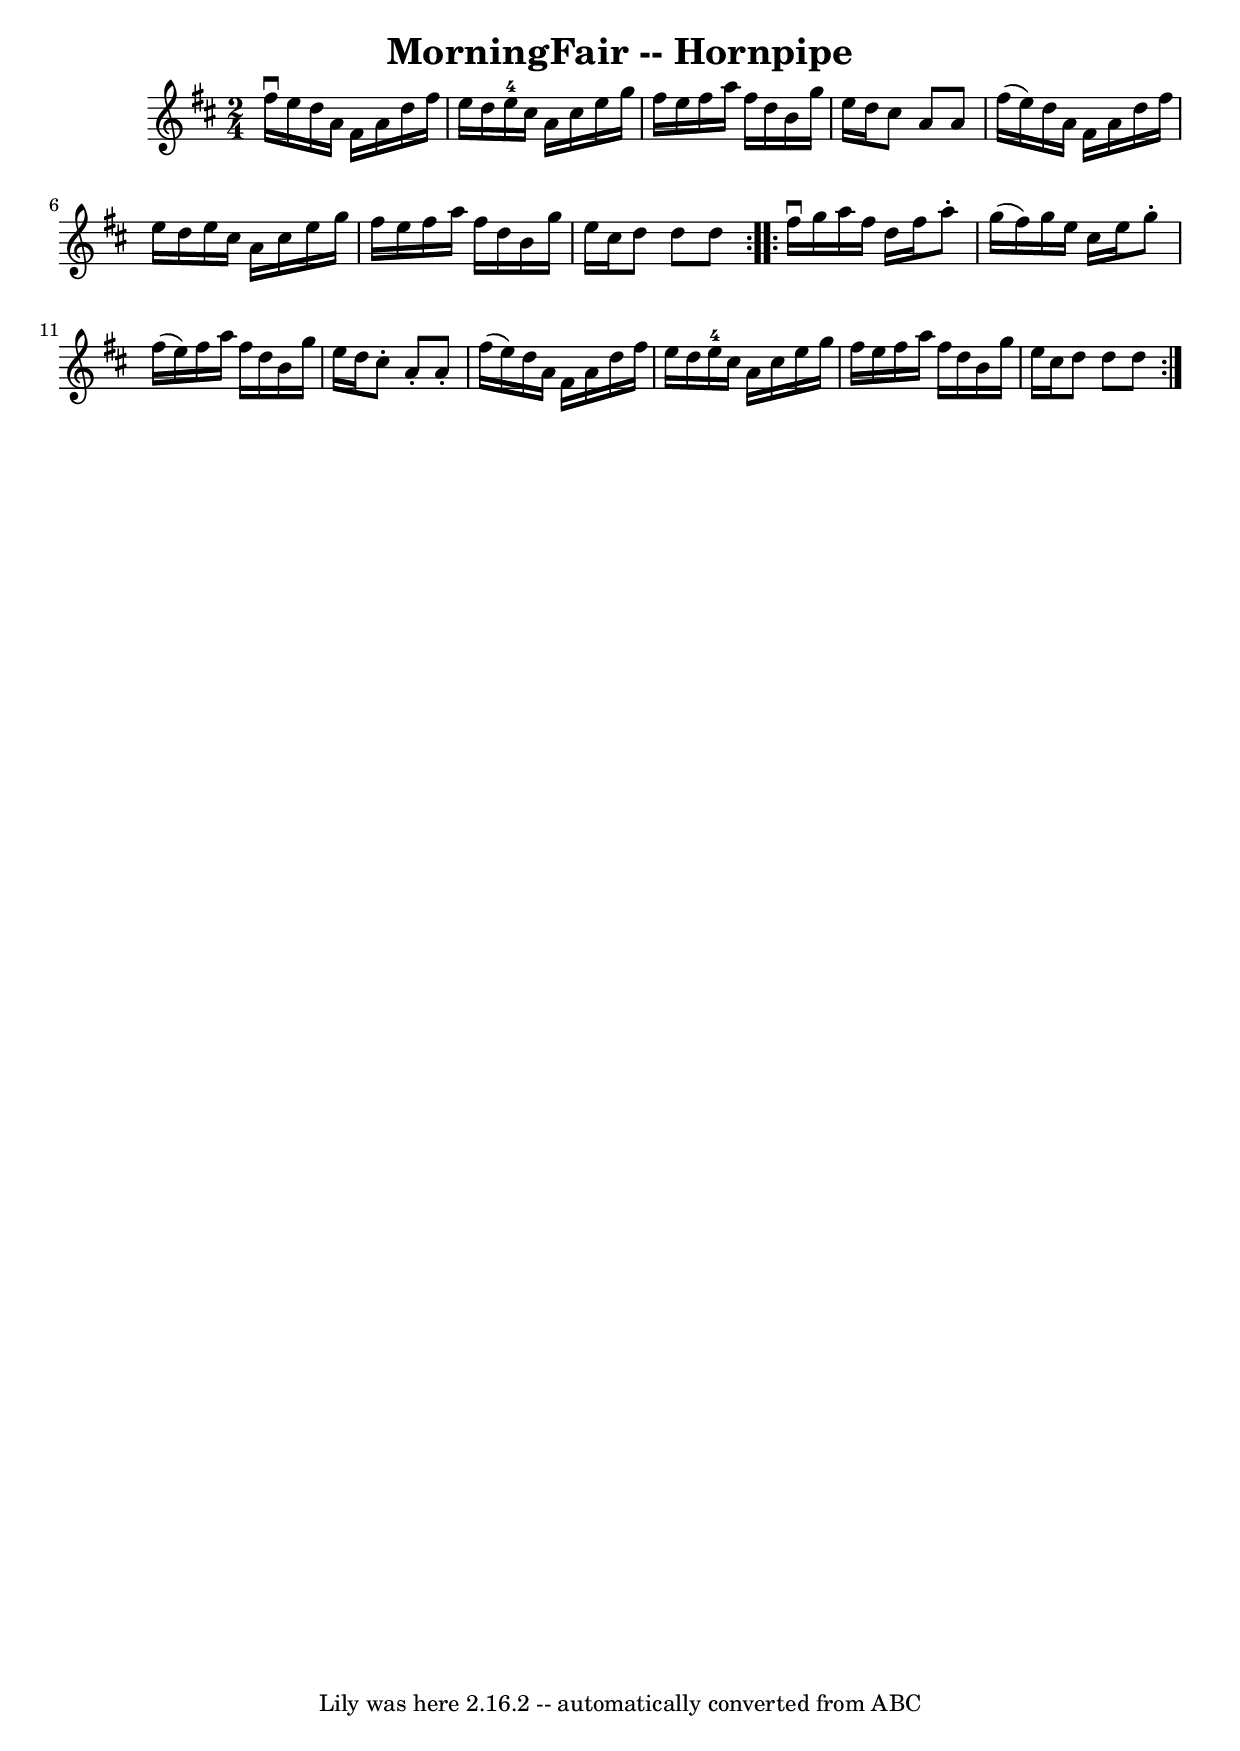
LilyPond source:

\version "2.16.2"
\include "Mammoth.ily"
\header {
  %% book = "Cole's 1000 Fiddle Tunes"
  crossRefNumber = "1"
  footnotes = ""
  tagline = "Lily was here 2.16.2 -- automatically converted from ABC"
  title = "MorningFair -- Hornpipe"

}
voicedefault =  {



  \repeat volta 2 {

    \time 2/4 
    \key d \major
    fis''16^\downbow e''16  |
    d''16 a'16   
    fis'16 a'16 d''16 fis''16 e''16 d''16  |
    e''16-4   
    cis''16 a'16 cis''16 e''16 g''16 fis''16 e''16  |
    
    fis''16 a''16 fis''16 d''16 b'16 g''16 e''16 d''16  
    |
    cis''8 a'8 a'8 fis''16 (e''16) |
    d''16    
    a'16 fis'16 a'16 d''16 fis''16 e''16 d''16  |
    e''16  
    cis''16 a'16 cis''16 e''16 g''16 fis''16 e''16  |
    
    fis''16 a''16 fis''16 d''16 b'16 g''16 e''16 cis''16  
    |
    d''8 d''8 d''8  
  }     
  \repeat volta 2 {
    fis''16^\downbow   
    g''16  |
    a''16 fis''16 d''16 fis''16 a''8-. g''16 (
    fis''16) |
    g''16 e''16 cis''16 e''16 g''8-. fis''16 
    (e''16) |
    fis''16 a''16 fis''16 d''16 b'16 g''16  
    e''16 d''16  |
    cis''8-. a'8-. a'8-. fis''16 (e''16) |
    d''16 a'16 fis'16 a'16 d''16 fis''16 e''16    
    d''16  |
    e''16-4 cis''16 a'16 cis''16 e''16 g''16    
    fis''16 e''16  |
    fis''16 a''16 fis''16 d''16 b'16    
    g''16 e''16 cis''16  |
    d''8 d''8 d''8  
  }   

}

\score{
  <<

    \context Staff="default"
    {
      \voicedefault 
      
    }

  >>
  \layout {
    
  }
  \midi {
  }

}
